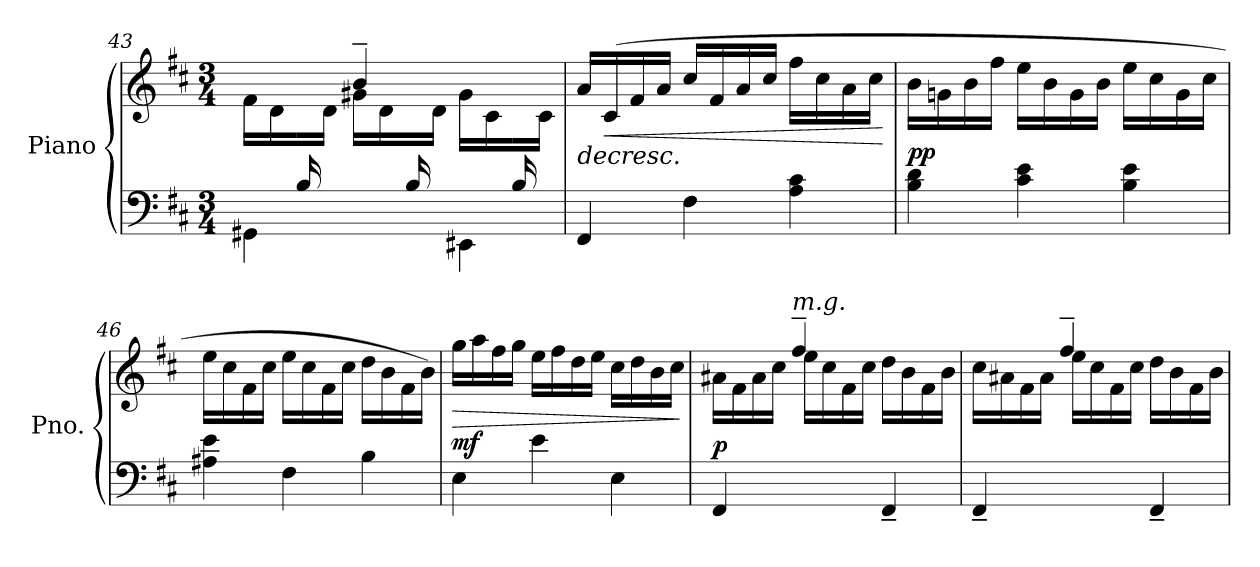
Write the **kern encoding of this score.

**kern	**kern	**dynam
*part1	*part1	*part1
*staff2	*staff1	*staff1/2
*I"Piano	*	*
*I'Pno.	*	*
*clefF4	*clefG2	*
*k[f#c#]	*k[f#c#]	*
*M3/4	*M3/4	*
=43	=43	=43
*^	*^	*
*	*^	*	*	*
8ryy	2.ryy	4GG#X\	4ryy	16f#\LL	.
.	.	.	.	16d\	.
16B/	.	.	.	16ryy	.
8.ryy	.	.	.	16d\JJ	.
.	.	4ryy	4b~/	16g#X\LL	.
.	.	.	.	16d\	.
16B/	.	.	.	16ryy	.
8.ryy	.	.	.	16d\JJ	.
.	.	4EE#X\	4ryy	16g#\LL	.
.	.	.	.	16c#\	.
16B/	.	.	.	16ryy	.
16ryy	.	.	.	16c#\JJ	.
*v	*v	*v	*	*	*
=44	=44	=44	=44
!	!	!	!LO:HP:b
*	*v	*v	*
4FF#/	16a/LL	>
!	!	!LO:HP:b
.	(16c#/	<
.	16f#/	.
.	16a/JJ	.
4F#\	16cc#/LL	.
.	16f#/	.
.	16a/	.
.	16cc#/JJ	.
4A\ 4c#\	16ff#\LL	.
.	16cc#\	.
.	16a\	.
.	16cc#\JJ	.
.	.	[
!!LO:LB:g=z
=45	=45	=45
!	!	!LO:DY:a=2
4B\ 4d\	16b\LL	pp
.	16gn\	.
.	16b\	.
.	16ff#\JJ	.
4c#\ 4e\	16ee\LL	.
.	16b\	.
.	16g\	.
.	16b\JJ	.
4B\ 4e\	16ee\LL	.
.	16cc#\	.
.	16g\	.
.	16cc#\JJ	.
=46	=46	=46
4A#X\ 4e\	16ee\LL	.
.	16cc#\	.
.	16f#\	.
.	16cc#\JJ	.
4F#\	16ee\LL	.
.	16cc#\	.
.	16f#\	.
.	16cc#\JJ	.
4B\	16dd\LL	.
.	16b\	.
.	16f#\	.
.	16b\JJ)	.
=47	=47	=47
!	!	!LO:HP:b
!	!	!LO:DY:n=1:a=2
4E\	16gg\LL	> mf
.	16aa\	.
.	16ff#\	.
.	16gg\JJ	.
4e\	16ee\LL	.
.	16ff#\	.
.	16dd\	.
.	16ee\JJ	.
4E\	16cc#\LL	.
.	16dd\	.
.	16b\	.
.	16cc#\JJ	.
.	.	]
=48	=48	=48
*	*^	*
!	!	!	!LO:DY:a=2
4FF#/	4ryy	16a#X\LL	p
.	.	16f#\	.
.	.	16a#\	.
.	.	16cc#\JJ	.
!	!LO:TX:a:i:t=m.g.	!	!
4ryy	4ff#~/	16ee\LL	.
.	.	16cc#\	.
.	.	16f#\	.
.	.	16cc#\JJ	.
4FF#~/	4ryy	16dd\LL	.
.	.	16b\	.
.	.	16f#\	.
.	.	16b\JJ	.
!!LO:LB:g=z	!!
=49	=49	=49	=49
4FF#~/	4ryy	16cc#\LL	.
.	.	16a#X\	.
.	.	16f#\	.
.	.	16a#\JJ	.
4ryy	4ff#~/	16ee\LL	.
.	.	16cc#\	.
.	.	16f#\	.
.	.	16cc#\JJ	.
4FF#~/	4ryy	16dd\LL	.
.	.	16b\	.
.	.	16f#\	.
.	.	16b\JJ	.
*	*v	*v	*
.	.	]
=	=	=
*-	*-	*-
